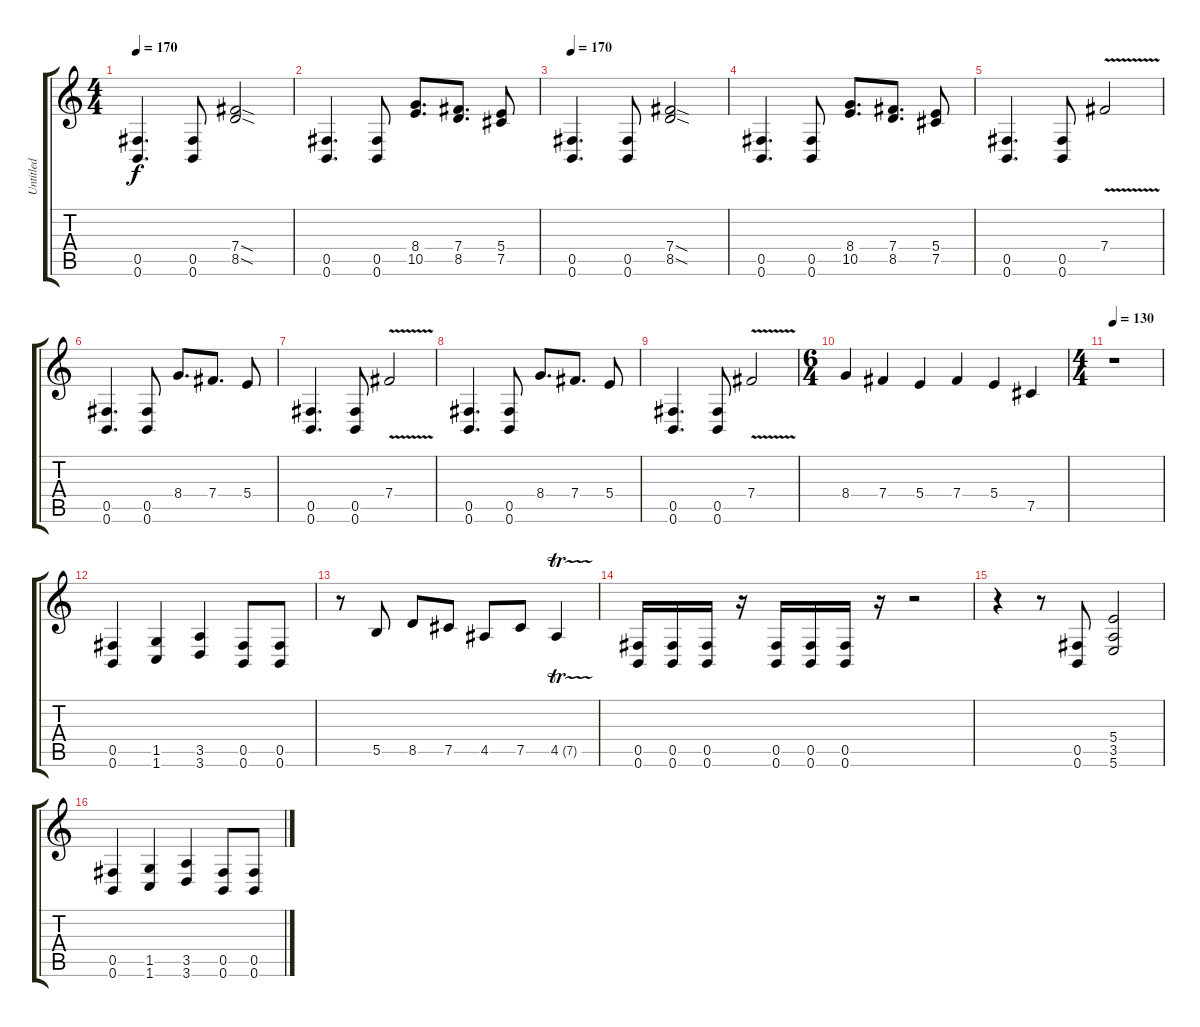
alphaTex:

\track ("Untitled" "Untitled") {instrument distortionguitar}
\staff {score tabs}
\tuning (Db4 Ab3 E3 B2 Gb2 B1) {hide}
\ts (4 4)
\tempo 170
\clef g2
\ks c
(0.5 0.6).4{d dy f} (0.5 0.6).8 (7.4{sod} 8.5{sod}).2 |
(0.5 0.6).4{d} (0.5 0.6).8 (8.4 10.5).8{d} (7.4 8.5).8{d} (5.4 7.5).8 |
\tempo 170
(0.5 0.6).4{d} (0.5 0.6).8 (7.4{sod} 8.5{sod}).2 |
(0.5 0.6).4{d} (0.5 0.6).8 (8.4 10.5).8{d} (7.4 8.5).8{d} (5.4 7.5).8 |
(0.5 0.6).4{d} (0.5 0.6).8 7.4{v}.2 |
(0.5 0.6).4{d} (0.5 0.6).8 8.4.8{d} 7.4.8{d} 5.4.8 |
(0.5 0.6).4{d} (0.5 0.6).8 7.4{v}.2 |
(0.5 0.6).4{d} (0.5 0.6).8 8.4.8{d} 7.4.8{d} 5.4.8 |
(0.5 0.6).4{d} (0.5 0.6).8 7.4{v}.2 |
\ts (6 4)
8.4.4 7.4.4 5.4.4 7.4.4 5.4.4 7.5.4 |
\ts (4 4)
\tempo 130
r.1 |
(0.5 0.6).4 (1.5 1.6).4 (3.5 3.6).4 (0.5 0.6).8 (0.5 0.6).8 |
r.8 5.5.8 8.5.8 7.5.8 4.5.8 7.5.8 4.5{tr (7 32)}.4 |
(0.5 0.6).16 (0.5 0.6).16 (0.5 0.6).16 r.16 (0.5 0.6).16 (0.5 0.6).16 (0.5 0.6).16 r.16 r.2 |
r.4 r.8 (0.5 0.6).8 (5.4 3.5 5.6).2 |
(0.5 0.6).4 (1.5 1.6).4 (3.5 3.6).4 (0.5 0.6).8 (0.5 0.6).8
